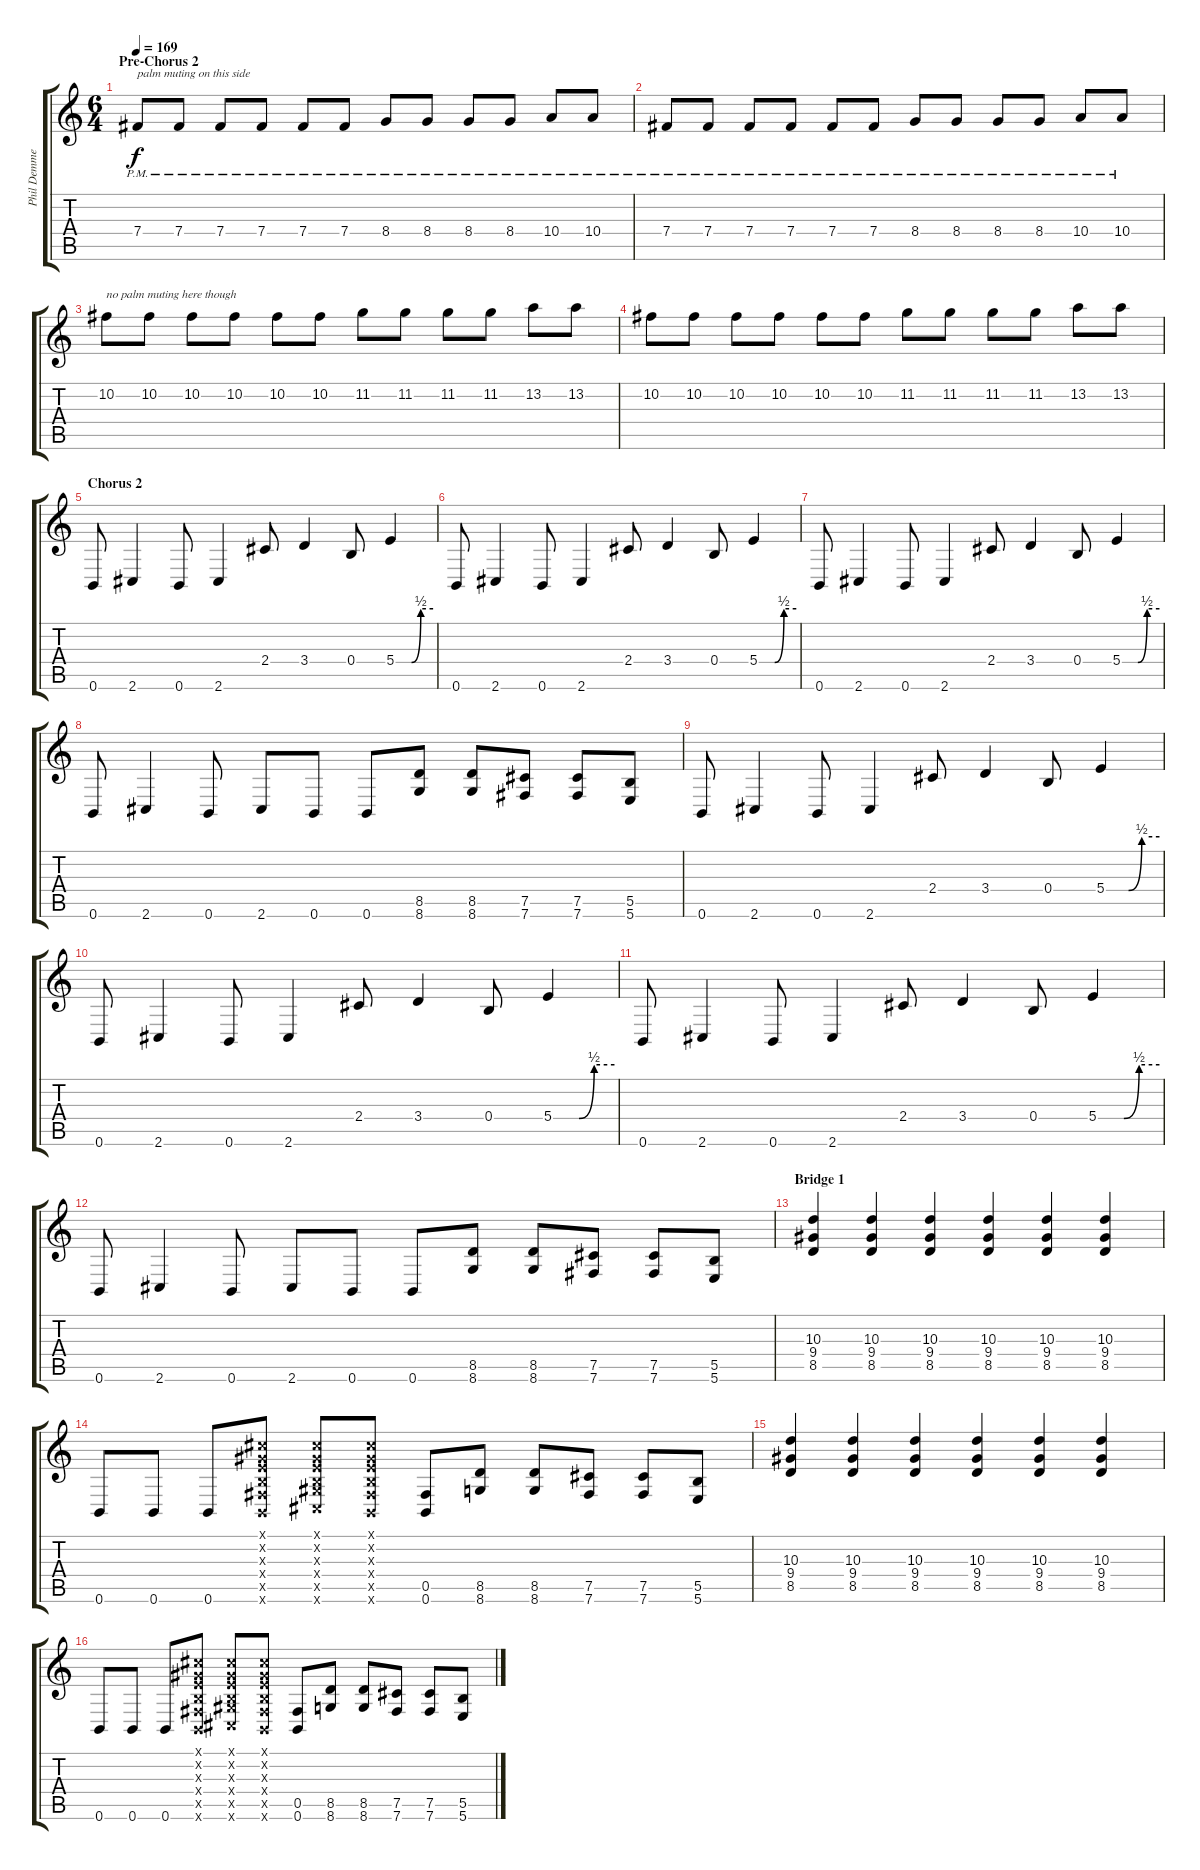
\track ("Phil Demmel" "Phil Demme") {instrument distortionguitar}
\staff {score tabs}
\tuning (Db4 Ab3 E3 B2 Gb2 B1) {hide}
\ts (6 4)
\section ("" "Pre-Chorus 2")
\tempo 169
\clef g2
\ks c
7.4{pm}.8{txt "palm muting on this side" dy f} 7.4{pm}.8 7.4{pm}.8 7.4{pm}.8 7.4{pm}.8 7.4{pm}.8 8.4{pm}.8 8.4{pm}.8 8.4{pm}.8 8.4{pm}.8 10.4{pm}.8 10.4{pm}.8 |
7.4{pm}.8 7.4{pm}.8 7.4{pm}.8 7.4{pm}.8 7.4{pm}.8 7.4{pm}.8 8.4{pm}.8 8.4{pm}.8 8.4{pm}.8 8.4{pm}.8 10.4{pm}.8 10.4{pm}.8 |
10.2.8{txt "no palm muting here though"} 10.2.8 10.2.8 10.2.8 10.2.8 10.2.8 11.2.8 11.2.8 11.2.8 11.2.8 13.2.8 13.2.8 |
10.2.8 10.2.8 10.2.8 10.2.8 10.2.8 10.2.8 11.2.8 11.2.8 11.2.8 11.2.8 13.2.8 13.2.8 |
\section ("" "Chorus 2")
0.6.8 2.6.4 0.6.8 2.6.4 2.4.8 3.4.4 0.4.8 5.4{be (custom 0 0 25 0 40 2 60 2)}.4 |
0.6.8 2.6.4 0.6.8 2.6.4 2.4.8 3.4.4 0.4.8 5.4{be (custom 0 0 25 0 40 2 60 2)}.4 |
0.6.8 2.6.4 0.6.8 2.6.4 2.4.8 3.4.4 0.4.8 5.4{be (custom 0 0 25 0 40 2 60 2)}.4 |
0.6.8 2.6.4 0.6.8 2.6.8 0.6.8 0.6.8 (8.5 8.6).8 (8.5 8.6).8 (7.5 7.6).8 (7.5 7.6).8 (5.5 5.6).8 |
0.6.8 2.6.4 0.6.8 2.6.4 2.4.8 3.4.4 0.4.8 5.4{be (custom 0 0 25 0 40 2 60 2)}.4 |
0.6.8 2.6.4 0.6.8 2.6.4 2.4.8 3.4.4 0.4.8 5.4{be (custom 0 0 25 0 40 2 60 2)}.4 |
0.6.8 2.6.4 0.6.8 2.6.4 2.4.8 3.4.4 0.4.8 5.4{be (custom 0 0 25 0 40 2 60 2)}.4 |
0.6.8 2.6.4 0.6.8 2.6.8 0.6.8 0.6.8 (8.5 8.6).8 (8.5 8.6).8 (7.5 7.6).8 (7.5 7.6).8 (5.5 5.6).8 |
\section ("" "Bridge 1")
(10.3 9.4 8.5).4 (10.3 9.4 8.5).4 (10.3 9.4 8.5).4 (10.3 9.4 8.5).4 (10.3 9.4 8.5).4 (10.3 9.4 8.5).4 |
0.6.8 0.6.8 0.6.8 (0.1{x} 0.2{x} 0.3{x} 0.4{x} 0.5{x} 0.6{x}).8 (0.1{x} 0.2{x} 0.3{x} 0.4{x} 2.5{x} 2.6{x}).8 (0.1{x} 0.2{x} 0.3{x} 0.4{x} 0.5{x} 0.6{x}).8 (0.5 0.6).8 (8.5 8.6).8 (8.5 8.6).8 (7.5 7.6).8 (7.5 7.6).8 (5.5 5.6).8 |
(10.3 9.4 8.5).4 (10.3 9.4 8.5).4 (10.3 9.4 8.5).4 (10.3 9.4 8.5).4 (10.3 9.4 8.5).4 (10.3 9.4 8.5).4 |
0.6.8 0.6.8 0.6.8 (0.1{x} 0.2{x} 0.3{x} 0.4{x} 0.5{x} 0.6{x}).8 (0.1{x} 0.2{x} 0.3{x} 0.4{x} 2.5{x} 2.6{x}).8 (0.1{x} 0.2{x} 0.3{x} 0.4{x} 0.5{x} 0.6{x}).8 (0.5 0.6).8 (8.5 8.6).8 (8.5 8.6).8 (7.5 7.6).8 (7.5 7.6).8 (5.5 5.6).8
